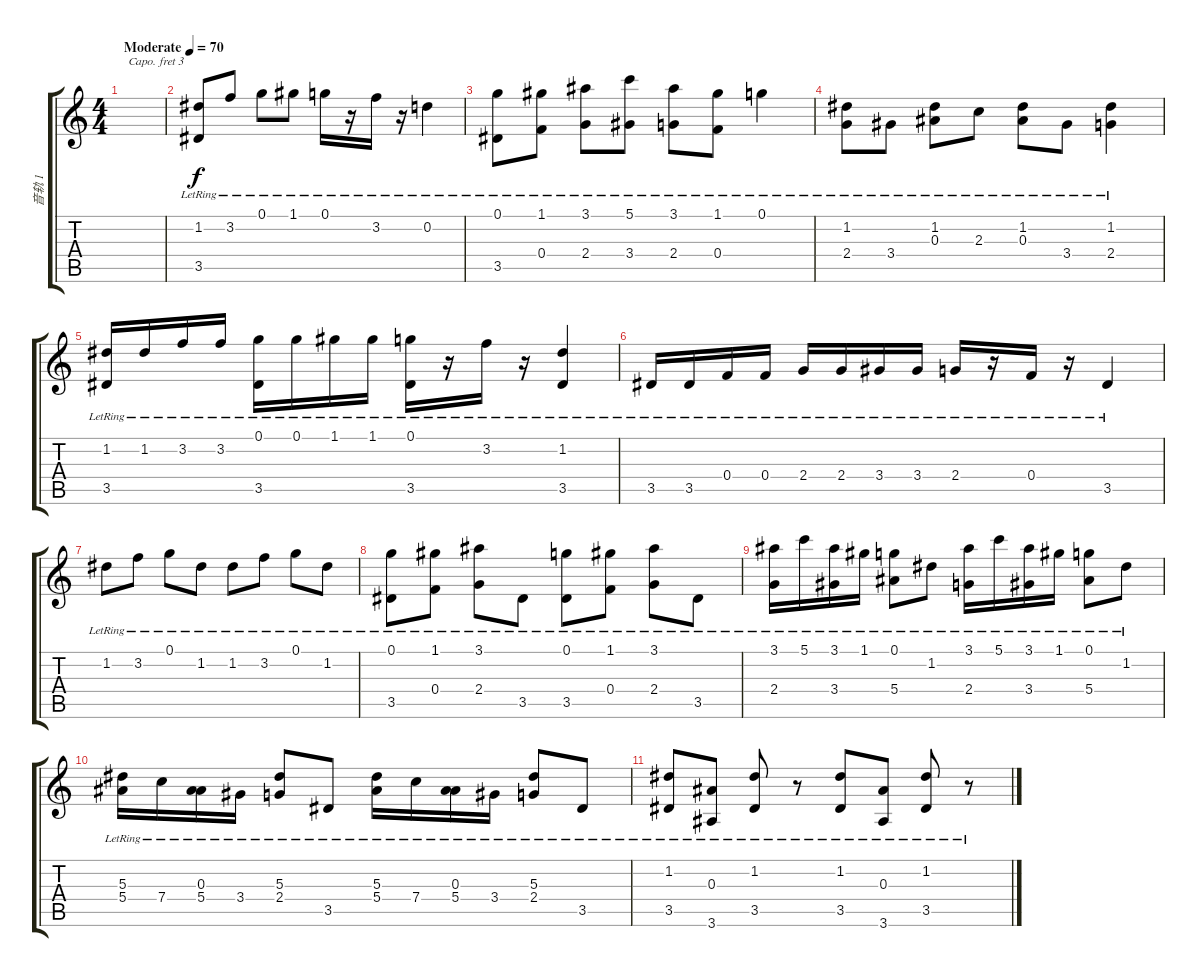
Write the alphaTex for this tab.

\track ("音轨 1" "音轨 1") {instrument acousticguitarsteel}
\staff {score tabs}
\capo 3
\tuning (E4 B3 G3 D3 A2 E2) {hide}
\ts (4 4)
\tempo (70 "Moderate")
\clef g2
\ks c
|
(1.2{lr} 3.5{lr}).8 3.2{lr}.8 0.1{lr}.8 1.1{lr}.8 0.1{lr}.16 r.16 3.2{lr}.16 r.16 0.2{lr}.4 |
(0.1{lr} 3.5{lr}).8 (1.1{lr} 0.4{lr}).8 (3.1{lr} 2.4{lr}).8 (5.1{lr} 3.4{lr}).8 (3.1{lr} 2.4{lr}).8 (1.1{lr} 0.4{lr}).8 0.1{lr}.4 |
(1.2{lr} 2.4{lr}).8 3.4{lr}.8 (1.2{lr} 0.3{lr}).8 2.3{lr}.8 (1.2{lr} 0.3{lr}).8 3.4{lr}.8 (1.2{lr} 2.4{lr}).4 |
(1.2{lr} 3.5{lr}).16 1.2{lr}.16 3.2{lr}.16 3.2{lr}.16 (0.1{lr} 3.5{lr}).16 0.1{lr}.16 1.1{lr}.16 1.1{lr}.16 (0.1{lr} 3.5{lr}).16 r.16 3.2{lr}.16 r.16 (1.2{lr} 3.5{lr}).4 |
3.5{lr}.16 3.5{lr}.16 0.4{lr}.16 0.4{lr}.16 2.4{lr}.16 2.4{lr}.16 3.4{lr}.16 3.4{lr}.16 2.4{lr}.16 r.16 0.4{lr}.16 r.16 3.5{lr}.4 |
1.2{lr}.8 3.2{lr}.8 0.1{lr}.8 1.2{lr}.8 1.2{lr}.8 3.2{lr}.8 0.1{lr}.8 1.2{lr}.8 |
(0.1{lr} 3.5{lr}).8 (1.1{lr} 0.4{lr}).8 (3.1{lr} 2.4{lr}).8 3.5{lr}.8 (0.1{lr} 3.5{lr}).8 (1.1{lr} 0.4{lr}).8 (3.1{lr} 2.4{lr}).8 3.5{lr}.8 |
(3.1{lr} 2.4{lr}).16 5.1{lr}.16 (3.1{lr} 3.4{lr}).16 1.1{lr}.16 (0.1{lr} 5.4{lr}).8 1.2{lr}.8 (3.1{lr} 2.4{lr}).16 5.1{lr}.16 (3.1{lr} 3.4{lr}).16 1.1{lr}.16 (0.1{lr} 5.4{lr}).8 1.2{lr}.8 |
(5.3{lr} 5.4{lr}).16 7.4{lr}.16 (0.3{lr} 5.4{lr}).16 3.4{lr}.16 (5.3{lr} 2.4{lr}).8 3.5{lr}.8 (5.3{lr} 5.4{lr}).16 7.4{lr}.16 (0.3{lr} 5.4{lr}).16 3.4{lr}.16 (5.3{lr} 2.4{lr}).8 3.5{lr}.8 |
(1.2{lr} 3.5{lr}).8 (0.3{lr} 3.6{lr}).8 (1.2{lr} 3.5{lr}).8 r.8 (1.2{lr} 3.5{lr}).8 (0.3{lr} 3.6{lr}).8 (1.2{lr} 3.5{lr}).8 r.8
